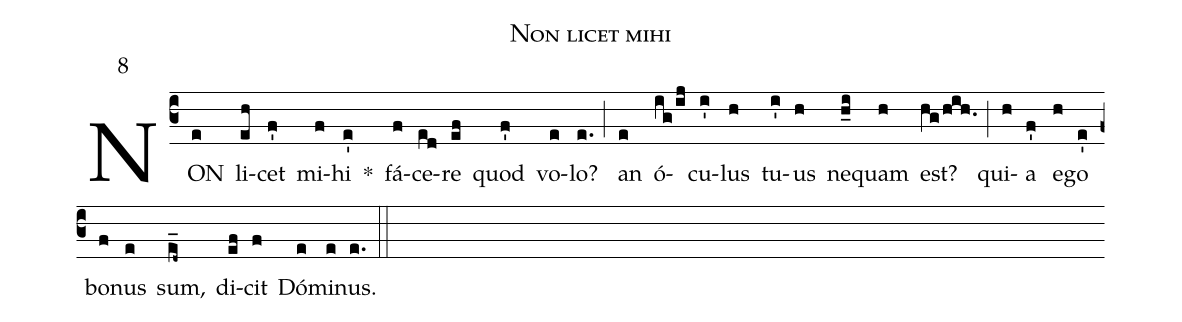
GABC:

name:Non licet mihi;
mode:8;
annotation:8;
office-part:Antiphonae;
%%
(c3) NON(e) li(eh)cet(f') mi(f)hi(e') *() fá(f)ce(ed)re(ef) quod(f') vo(e)lo?(e.) (;) an(e) ó(ig/ij)cu(i')lus(h) tu(i')us(h) ne(h_i)quam(h) est?(hg/hih.) (;) qui(h)a(f') e(h)go(e') bo(f)nus(e) sum,(e_d~) di(ef)cit(f) Dó(e)mi(e)nus.(e.) (::)
